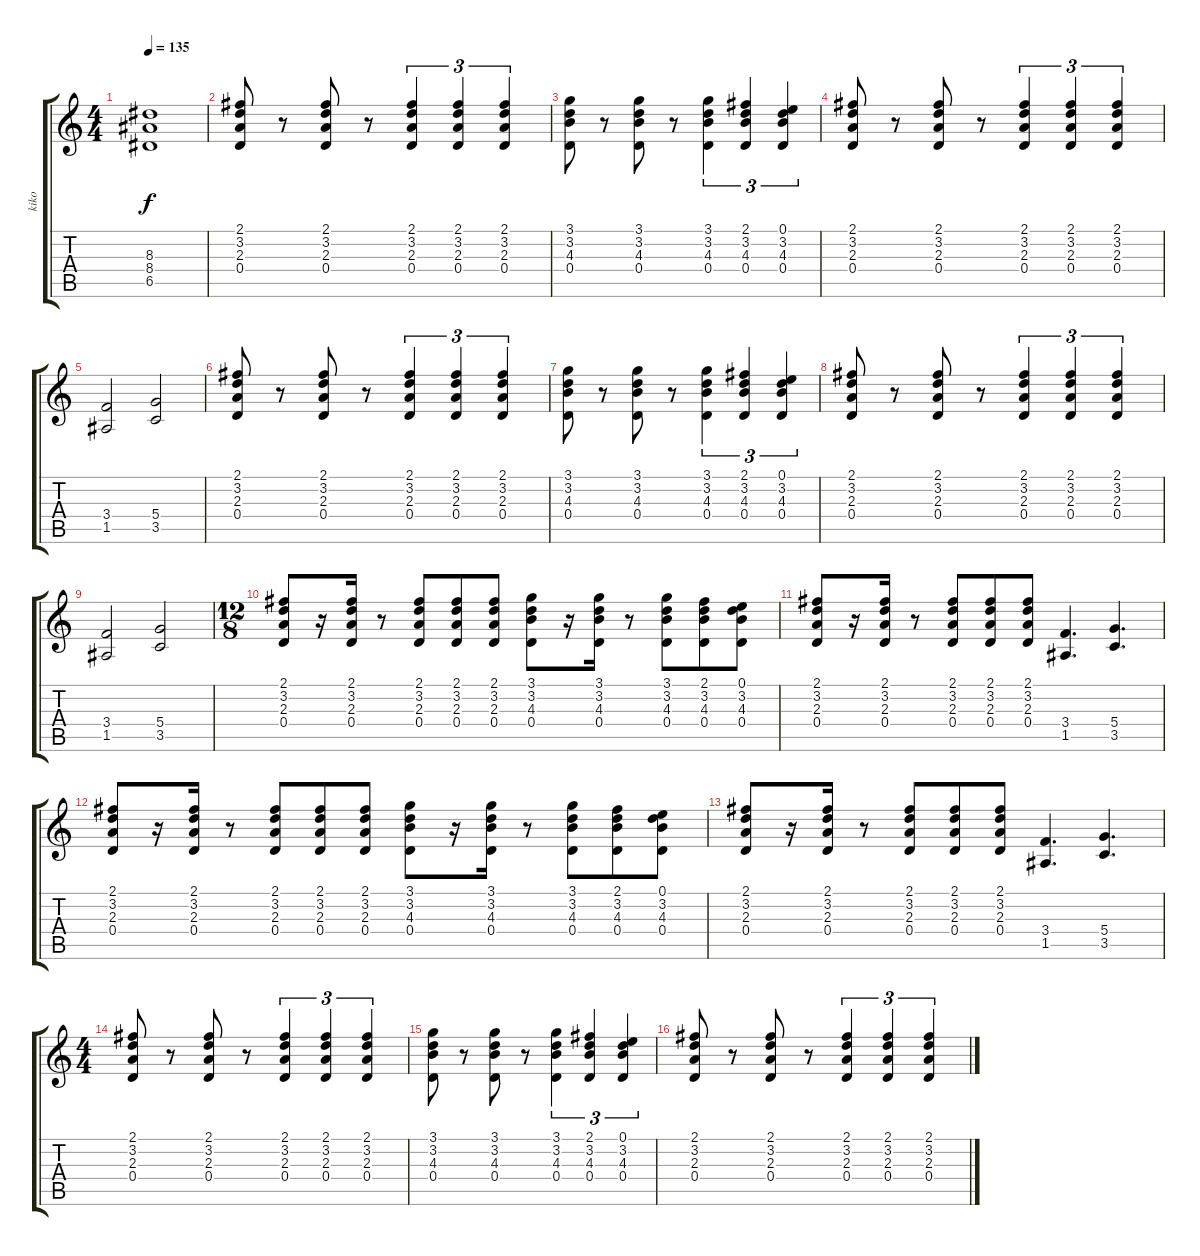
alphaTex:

\track ("kiko" "kiko") {instrument distortionguitar}
\staff {score tabs}
\tuning (E4 B3 G3 D3 A2 E2) {hide}
\ts (4 4)
\tempo 135
\clef g2
\ks c
(8.3 8.4 6.5).1{dy f} |
(2.1 3.2 2.3 0.4).8 r.8 (2.1 3.2 2.3 0.4).8 r.8 (2.1 3.2 2.3 0.4).4{tu (3 2)} (2.1 3.2 2.3 0.4).4{tu (3 2)} (2.1 3.2 2.3 0.4).4{tu (3 2)} |
(3.1 3.2 4.3 0.4).8 r.8 (3.1 3.2 4.3 0.4).8 r.8 (3.1 3.2 4.3 0.4).4{tu (3 2)} (2.1 3.2 4.3 0.4).4{tu (3 2)} (0.1 3.2 4.3 0.4).4{tu (3 2)} |
(2.1 3.2 2.3 0.4).8 r.8 (2.1 3.2 2.3 0.4).8 r.8 (2.1 3.2 2.3 0.4).4{tu (3 2)} (2.1 3.2 2.3 0.4).4{tu (3 2)} (2.1 3.2 2.3 0.4).4{tu (3 2)} |
(3.4 1.5).2 (5.4 3.5).2 |
(2.1 3.2 2.3 0.4).8 r.8 (2.1 3.2 2.3 0.4).8 r.8 (2.1 3.2 2.3 0.4).4{tu (3 2)} (2.1 3.2 2.3 0.4).4{tu (3 2)} (2.1 3.2 2.3 0.4).4{tu (3 2)} |
(3.1 3.2 4.3 0.4).8 r.8 (3.1 3.2 4.3 0.4).8 r.8 (3.1 3.2 4.3 0.4).4{tu (3 2)} (2.1 3.2 4.3 0.4).4{tu (3 2)} (0.1 3.2 4.3 0.4).4{tu (3 2)} |
(2.1 3.2 2.3 0.4).8 r.8 (2.1 3.2 2.3 0.4).8 r.8 (2.1 3.2 2.3 0.4).4{tu (3 2)} (2.1 3.2 2.3 0.4).4{tu (3 2)} (2.1 3.2 2.3 0.4).4{tu (3 2)} |
(3.4 1.5).2 (5.4 3.5).2 |
\ts (12 8)
(2.1 3.2 2.3 0.4).8 r.16 (2.1 3.2 2.3 0.4).16 r.8 (2.1 3.2 2.3 0.4).8 (2.1 3.2 2.3 0.4).8 (2.1 3.2 2.3 0.4).8 (3.1 3.2 4.3 0.4).8 r.16 (3.1 3.2 4.3 0.4).16 r.8 (3.1 3.2 4.3 0.4).8 (2.1 3.2 4.3 0.4).8 (0.1 3.2 4.3 0.4).8 |
(2.1 3.2 2.3 0.4).8 r.16 (2.1 3.2 2.3 0.4).16 r.8 (2.1 3.2 2.3 0.4).8 (2.1 3.2 2.3 0.4).8 (2.1 3.2 2.3 0.4).8 (3.4 1.5).4{d} (5.4 3.5).4{d} |
(2.1 3.2 2.3 0.4).8 r.16 (2.1 3.2 2.3 0.4).16 r.8 (2.1 3.2 2.3 0.4).8 (2.1 3.2 2.3 0.4).8 (2.1 3.2 2.3 0.4).8 (3.1 3.2 4.3 0.4).8 r.16 (3.1 3.2 4.3 0.4).16 r.8 (3.1 3.2 4.3 0.4).8 (2.1 3.2 4.3 0.4).8 (0.1 3.2 4.3 0.4).8 |
(2.1 3.2 2.3 0.4).8 r.16 (2.1 3.2 2.3 0.4).16 r.8 (2.1 3.2 2.3 0.4).8 (2.1 3.2 2.3 0.4).8 (2.1 3.2 2.3 0.4).8 (3.4 1.5).4{d} (5.4 3.5).4{d} |
\ts (4 4)
(2.1 3.2 2.3 0.4).8 r.8 (2.1 3.2 2.3 0.4).8 r.8 (2.1 3.2 2.3 0.4).4{tu (3 2)} (2.1 3.2 2.3 0.4).4{tu (3 2)} (2.1 3.2 2.3 0.4).4{tu (3 2)} |
(3.1 3.2 4.3 0.4).8 r.8 (3.1 3.2 4.3 0.4).8 r.8 (3.1 3.2 4.3 0.4).4{tu (3 2)} (2.1 3.2 4.3 0.4).4{tu (3 2)} (0.1 3.2 4.3 0.4).4{tu (3 2)} |
(2.1 3.2 2.3 0.4).8 r.8 (2.1 3.2 2.3 0.4).8 r.8 (2.1 3.2 2.3 0.4).4{tu (3 2)} (2.1 3.2 2.3 0.4).4{tu (3 2)} (2.1 3.2 2.3 0.4).4{tu (3 2)}
